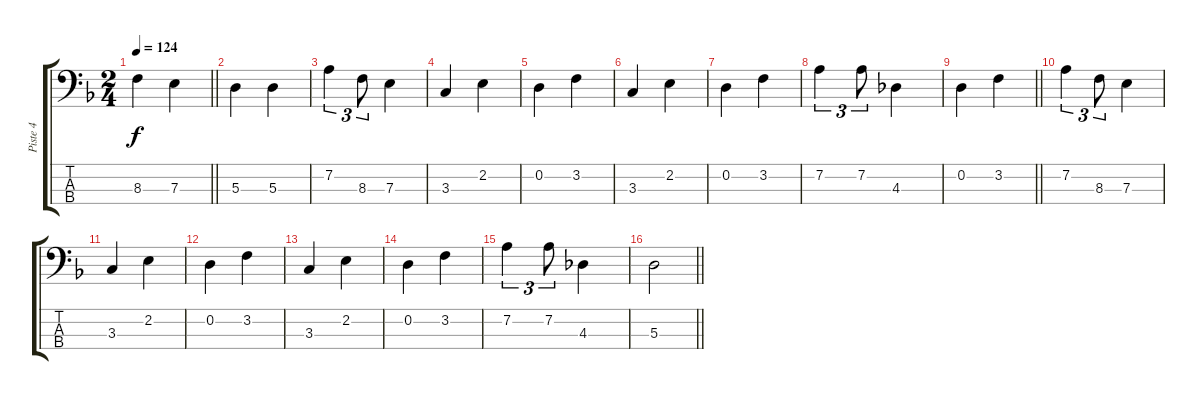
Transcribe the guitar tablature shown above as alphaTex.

\track ("Piste 4" "Piste 4") {instrument electricbassfinger}
\staff {score tabs}
\tuning (G2 D2 A1 E1) {hide}
\ts (2 4)
\tempo 124
\clef f4
\barLineRight lightlight
\ks dminor
8.3.4{dy f} 7.3.4 |
5.3.4 5.3.4 |
7.2.4{tu (3 2)} 8.3.8{tu (3 2)} 7.3.4 |
3.3.4 2.2.4 |
0.2.4 3.2.4 |
3.3.4 2.2.4 |
0.2.4 3.2.4 |
7.2.4{tu (3 2)} 7.2.8{tu (3 2)} 4.3.4 |
\barLineRight lightlight
0.2.4 3.2.4 |
7.2.4{tu (3 2)} 8.3.8{tu (3 2)} 7.3.4 |
3.3.4 2.2.4 |
0.2.4 3.2.4 |
3.3.4 2.2.4 |
0.2.4 3.2.4 |
7.2.4{tu (3 2)} 7.2.8{tu (3 2)} 4.3.4 |
\barLineRight lightlight
5.3.2
